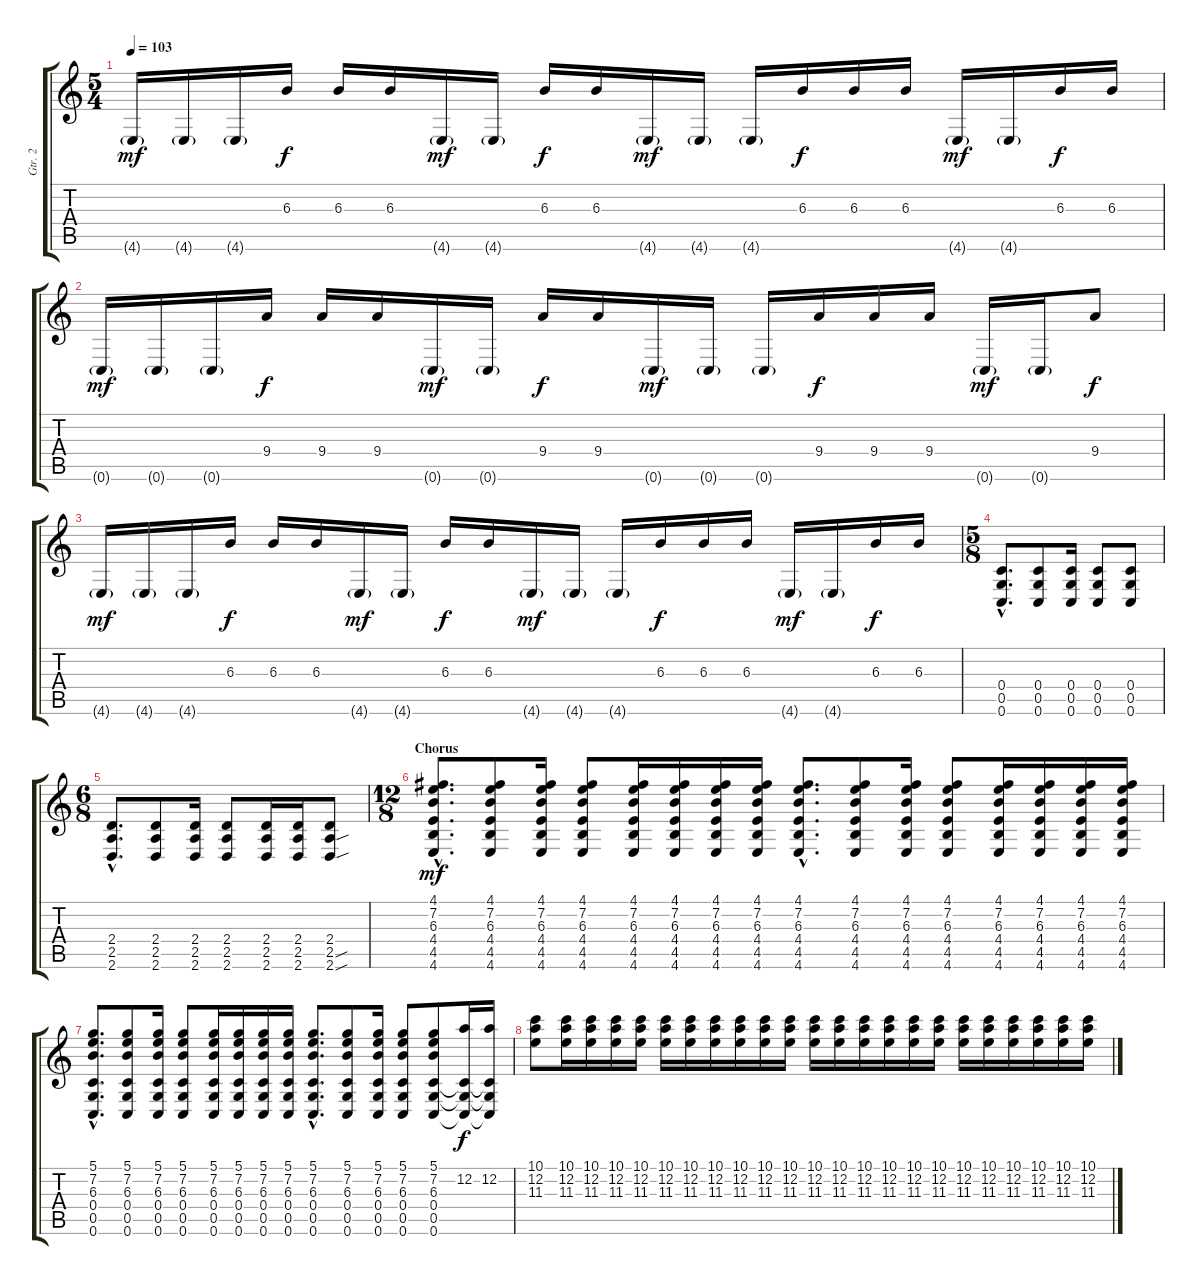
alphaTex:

\track ("Gtr. 2" "Gtr. 2") {instrument overdrivenguitar}
\staff {score tabs}
\tuning (D4 A3 F3 C3 G2 C2) {hide}
\ts (5 4)
\tempo 103
\clef g2
\ks c
4.6{g}.16{dy mf} 4.6{g}.16 4.6{g}.16 6.3.16{dy f} 6.3.16 6.3.16 4.6{g}.16{dy mf} 4.6{g}.16 6.3.16{dy f} 6.3.16 4.6{g}.16{dy mf} 4.6{g}.16 4.6{g}.16 6.3.16{dy f} 6.3.16 6.3.16 4.6{g}.16{dy mf} 4.6{g}.16 6.3.16{dy f} 6.3.16 |
0.6{g}.16{dy mf} 0.6{g}.16 0.6{g}.16 9.4.16{dy f} 9.4.16 9.4.16 0.6{g}.16{dy mf} 0.6{g}.16 9.4.16{dy f} 9.4.16 0.6{g}.16{dy mf} 0.6{g}.16 0.6{g}.16 9.4.16{dy f} 9.4.16 9.4.16 0.6{g}.16{dy mf} 0.6{g}.16 9.4.8{dy f} |
4.6{g}.16{dy mf} 4.6{g}.16 4.6{g}.16 6.3.16{dy f} 6.3.16 6.3.16 4.6{g}.16{dy mf} 4.6{g}.16 6.3.16{dy f} 6.3.16 4.6{g}.16{dy mf} 4.6{g}.16 4.6{g}.16 6.3.16{dy f} 6.3.16 6.3.16 4.6{g}.16{dy mf} 4.6{g}.16 6.3.16{dy f} 6.3.16 |
\ts (5 8)
(0.4{hac} 0.5{hac} 0.6{hac}).8{d} (0.4 0.5 0.6).8 (0.4 0.5 0.6).16 (0.4 0.5 0.6).8 (0.4 0.5 0.6).8 |
\ts (6 8)
(2.4{hac} 2.5{hac} 2.6{hac}).8{d} (2.4 2.5 2.6).8 (2.4 2.5 2.6).16 (2.4 2.5 2.6).8 (2.4 2.5 2.6).16 (2.4 2.5 2.6).16 (2.4 2.5{sou} 2.6{sou}).8 |
\ts (12 8)
\section ("" "Chorus")
(4.1{hac} 7.2{hac} 6.3{hac} 4.4{hac} 4.5{hac} 4.6{hac}).8{d dy mf} (4.1 7.2 6.3 4.4 4.5 4.6).8 (4.1 7.2 6.3 4.4 4.5 4.6).16 (4.1 7.2 6.3 4.4 4.5 4.6).8 (4.1 7.2 6.3 4.4 4.5 4.6).16 (4.1 7.2 6.3 4.4 4.5 4.6).16 (4.1 7.2 6.3 4.4 4.5 4.6).16 (4.1 7.2 6.3 4.4 4.5 4.6).16 (4.1{hac} 7.2{hac} 6.3{hac} 4.4{hac} 4.5{hac} 4.6{hac}).8{d} (4.1 7.2 6.3 4.4 4.5 4.6).8 (4.1 7.2 6.3 4.4 4.5 4.6).16 (4.1 7.2 6.3 4.4 4.5 4.6).8 (4.1 7.2 6.3 4.4 4.5 4.6).16 (4.1 7.2 6.3 4.4 4.5 4.6).16 (4.1 7.2 6.3 4.4 4.5 4.6).16 (4.1 7.2 6.3 4.4 4.5 4.6).16 |
(5.1{hac} 7.2{hac} 6.3{hac} 0.4{hac} 0.5{hac} 0.6{hac}).8{d} (5.1 7.2 6.3 0.4 0.5 0.6).8 (5.1 7.2 6.3 0.4 0.5 0.6).16 (5.1 7.2 6.3 0.4 0.5 0.6).8 (5.1 7.2 6.3 0.4 0.5 0.6).16 (5.1 7.2 6.3 0.4 0.5 0.6).16 (5.1 7.2 6.3 0.4 0.5 0.6).16 (5.1 7.2 6.3 0.4 0.5 0.6).16 (5.1{hac} 7.2{hac} 6.3{hac} 0.4{hac} 0.5{hac} 0.6{hac}).8{d} (5.1 7.2 6.3 0.4 0.5 0.6).8 (5.1 7.2 6.3 0.4 0.5 0.6).16 (5.1 7.2 6.3 0.4 0.5 0.6).8 (5.1 7.2 6.3 0.4 0.5 0.6).8 (12.2 0.4{t} 0.5{t} 0.6{t}).16{dy f} (12.2 0.4{t} 0.5{t} 0.6{t}).16 |
(10.1 12.2 11.3).8 (10.1 12.2 11.3).16 (10.1 12.2 11.3).16 (10.1 12.2 11.3).16 (10.1 12.2 11.3).16 (10.1 12.2 11.3).16 (10.1 12.2 11.3).16 (10.1 12.2 11.3).16 (10.1 12.2 11.3).16 (10.1 12.2 11.3).16 (10.1 12.2 11.3).16 (10.1 12.2 11.3).16 (10.1 12.2 11.3).16 (10.1 12.2 11.3).16 (10.1 12.2 11.3).16 (10.1 12.2 11.3).16 (10.1 12.2 11.3).16 (10.1 12.2 11.3).16 (10.1 12.2 11.3).16 (10.1 12.2 11.3).16 (10.1 12.2 11.3).16 (10.1 12.2 11.3).16 (10.1 12.2 11.3).16
